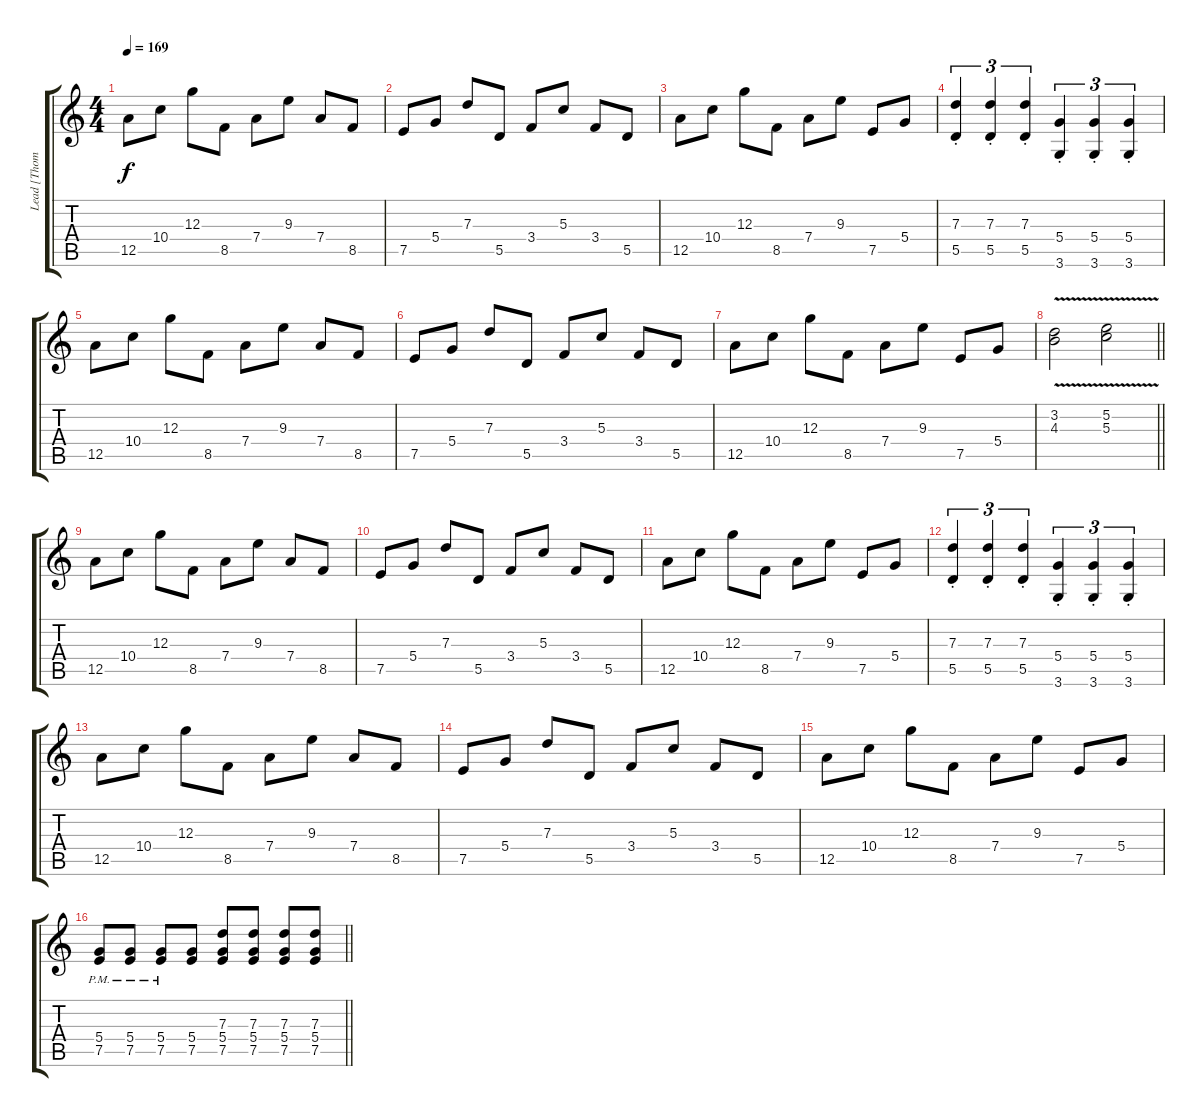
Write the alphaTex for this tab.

\track ("Lead [Thomas Erak]" "Lead [Thom") {instrument overdrivenguitar}
\staff {score tabs}
\tuning (E4 B3 G3 D3 A2 E2) {hide}
\ts (4 4)
\tempo 169
\clef g2
\ks c
12.5.8{dy f} 10.4.8 12.3.8 8.5.8 7.4.8 9.3.8 7.4.8 8.5.8 |
7.5.8 5.4.8 7.3.8 5.5.8 3.4.8 5.3.8 3.4.8 5.5.8 |
12.5.8 10.4.8 12.3.8 8.5.8 7.4.8 9.3.8 7.5.8 5.4.8 |
(7.3{st} 5.5{st}).4{tu (3 2)} (7.3{st} 5.5{st}).4{tu (3 2)} (7.3{st} 5.5{st}).4{tu (3 2)} (5.4{st} 3.6{st}).4{tu (3 2)} (5.4{st} 3.6{st}).4{tu (3 2)} (5.4{st} 3.6{st}).4{tu (3 2)} |
12.5.8 10.4.8 12.3.8 8.5.8 7.4.8 9.3.8 7.4.8 8.5.8 |
7.5.8 5.4.8 7.3.8 5.5.8 3.4.8 5.3.8 3.4.8 5.5.8 |
12.5.8 10.4.8 12.3.8 8.5.8 7.4.8 9.3.8 7.5.8 5.4.8 |
\barLineRight lightlight
(3.2{v} 4.3{v}).2 (5.2{v} 5.3{v}).2 |
12.5.8 10.4.8 12.3.8 8.5.8 7.4.8 9.3.8 7.4.8 8.5.8 |
7.5.8 5.4.8 7.3.8 5.5.8 3.4.8 5.3.8 3.4.8 5.5.8 |
12.5.8 10.4.8 12.3.8 8.5.8 7.4.8 9.3.8 7.5.8 5.4.8 |
(7.3{st} 5.5{st}).4{tu (3 2)} (7.3{st} 5.5{st}).4{tu (3 2)} (7.3{st} 5.5{st}).4{tu (3 2)} (5.4{st} 3.6{st}).4{tu (3 2)} (5.4{st} 3.6{st}).4{tu (3 2)} (5.4{st} 3.6{st}).4{tu (3 2)} |
12.5.8 10.4.8 12.3.8 8.5.8 7.4.8 9.3.8 7.4.8 8.5.8 |
7.5.8 5.4.8 7.3.8 5.5.8 3.4.8 5.3.8 3.4.8 5.5.8 |
12.5.8 10.4.8 12.3.8 8.5.8 7.4.8 9.3.8 7.5.8 5.4.8 |
\barLineRight lightlight
(5.4{pm} 7.5{pm}).8 (5.4{pm} 7.5{pm}).8 (5.4{pm} 7.5{pm}).8 (5.4 7.5).8 (7.3 5.4 7.5).8 (7.3 5.4 7.5).8 (7.3 5.4 7.5).8 (7.3 5.4 7.5).8
